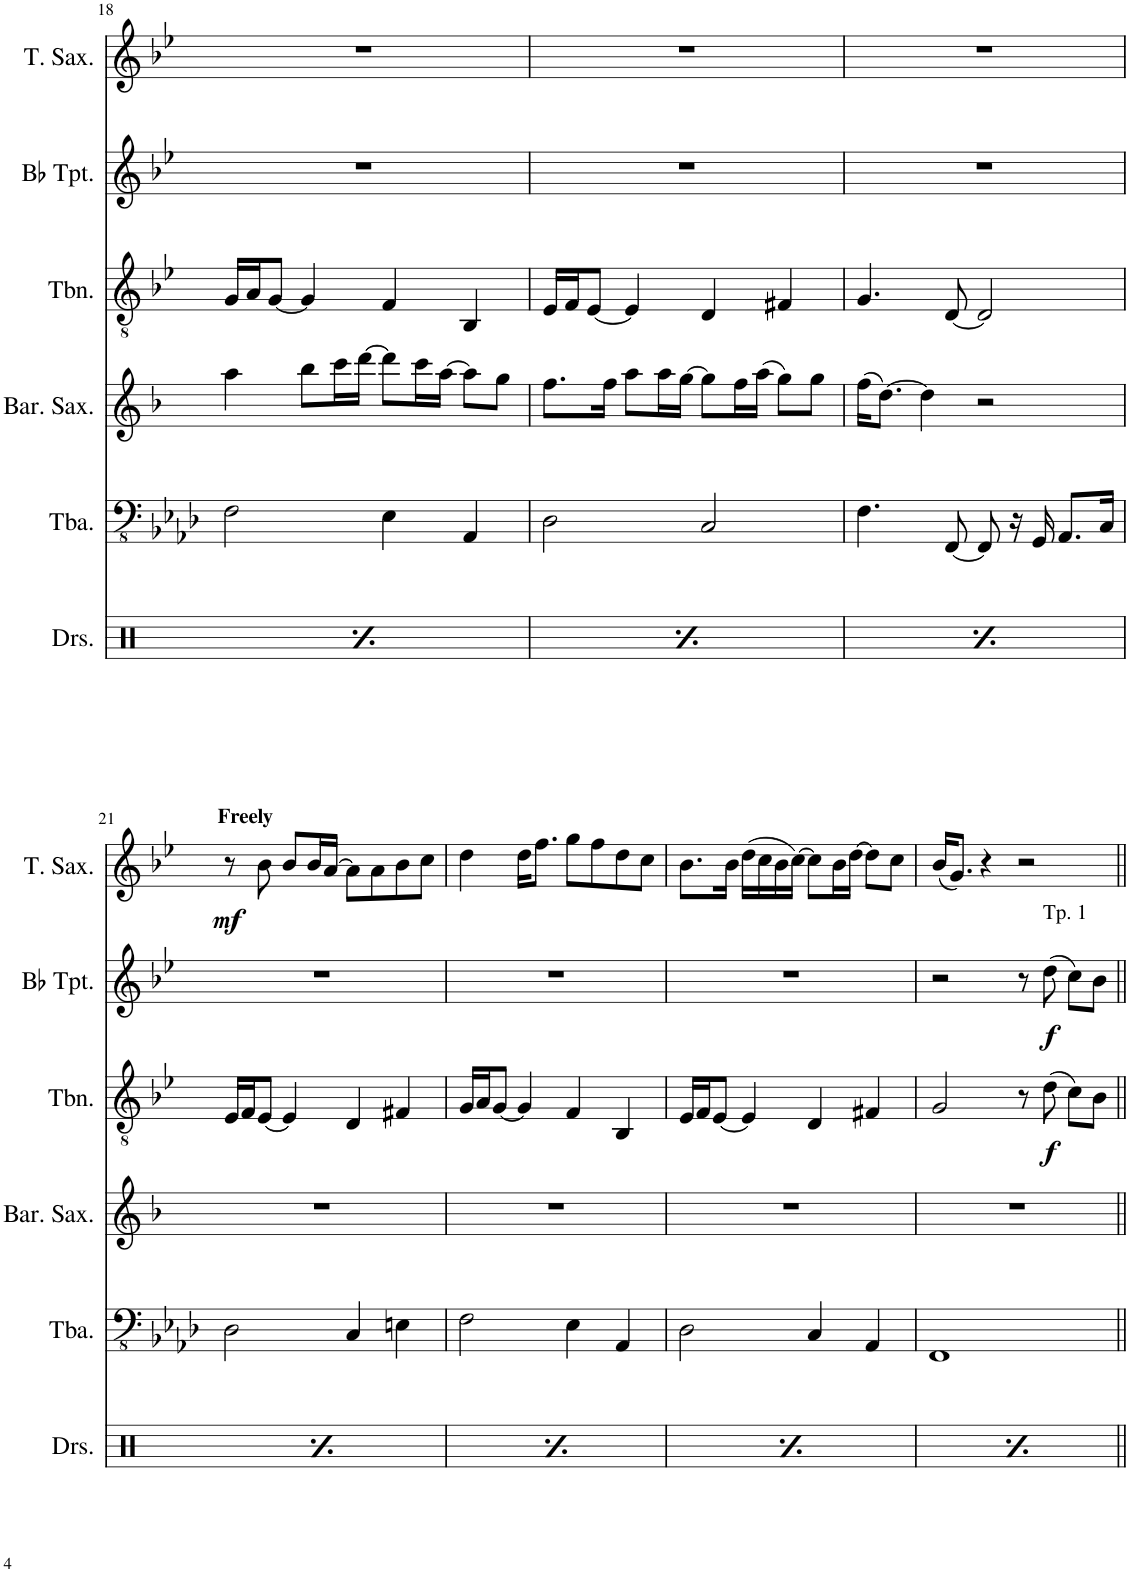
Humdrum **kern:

**kern	**dynam	**kern	**kern	**kern	**dynam	**kern	**dynam	**kern	**dynam
*part6	*part6	*part5	*part4	*part3	*part3	*part2	*part2	*part1	*part1
*staff6	*staff6	*staff5	*staff4	*staff3	*staff3	*staff2	*staff2	*staff1	*staff1
*I"Drumset	*	*I"Tuba	*I"Baritone Saxophone	*I"Trombone	*	*I"Bb Trumpet	*	*I"Tenor Saxophone	*
*I'Drs.	*	*I'Tba.	*I'Bar. Sax.	*I'Tbn.	*	*I'Bb Tpt.	*	*I'T. Sax.	*
!!LO:PB:g=z
*clefX	*	*clefFv4	*clefG2	*clefGv2	*	*clefG2	*	*clefG2	*
*	*	*	*Trd12c21	*Trd1c2	*	*Trd1c2	*	*Trd8c14	*
*k[]	*	*k[b-e-a-d-]	*k[b-]	*k[b-e-]	*	*k[b-e-]	*	*k[b-e-]	*
*M4/4	*	*M4/4	*M4/4	*M4/4	*	*M4/4	*	*M4/4	*
=18	=18	=18	=18	=18	=18	=18	=18	=18	=18
*^	*	*	*	*	*	*	*	*	*
!	!	!LO:DY:b	!	!	!	!	!	!	!	!
!	!	!LO:DY:n=1:b	!	!	!	!	!	!	!	!
4Rgg/	4Rf\	mp mp	2FF\	4aa\	16G/LL	.	1r	.	1r	.
.	.	.	.	.	16A/J	.	.	.	.	.
.	.	.	.	.	[8G/J	.	.	.	.	.
4Rgg/	8r	.	.	8bb-\L	4G/]	.	.	.	.	.
.	16r	.	.	16ccc\L	.	.	.	.	.	.
.	16Rf\	.	.	[16ddd\JJ	.	.	.	.	.	.
4Rgg/	4Rf\	.	4EE-\	8ddd\L]	4F/	.	.	.	.	.
.	.	.	.	16ccc\L	.	.	.	.	.	.
.	.	.	.	[16aa\JJ	.	.	.	.	.	.
4Rgg/	4r	.	4AAA-/	8aa\L]	4BB-/	.	.	.	.	.
.	.	.	.	8gg\J	.	.	.	.	.	.
=19	=19	=19	=19	=19	=19	=19	=19	=19	=19	=19
!	!	!LO:DY:b	!	!	!	!	!	!	!	!
!	!	!LO:DY:n=1:b	!	!	!	!	!	!	!	!
4Rgg/	4Rf\	mp mp	2DD-\	8.ff\L	16E-/LL	.	1r	.	1r	.
.	.	.	.	.	16F/J	.	.	.	.	.
.	.	.	.	.	[8E-/J	.	.	.	.	.
.	.	.	.	16ff\Jk	.	.	.	.	.	.
4Rgg/	8r	.	.	8aa\L	4E-/]	.	.	.	.	.
.	16r	.	.	16aa\L	.	.	.	.	.	.
.	16Rf\	.	.	[16gg\JJ	.	.	.	.	.	.
4Rgg/	4Rf\	.	2CC/	8gg\L]	4D/	.	.	.	.	.
.	.	.	.	16ff\L	.	.	.	.	.	.
.	.	.	.	(16aa\JJ	.	.	.	.	.	.
4Rgg/	4r	.	.	8gg\L)	4F#X/	.	.	.	.	.
.	.	.	.	8gg\J	.	.	.	.	.	.
=20	=20	=20	=20	=20	=20	=20	=20	=20	=20	=20
!	!	!LO:DY:b	!	!	!	!	!	!	!	!
!	!	!LO:DY:n=1:b	!	!	!	!	!	!	!	!
4Rgg/	4Rf\	mp mp	4.FF\	(16ff\KL	4.G/	.	1r	.	1r	.
.	.	.	.	[8.dd\J)	.	.	.	.	.	.
4Rgg/	8r	.	.	4dd\]	.	.	.	.	.	.
.	16r	.	[8FFF/	.	[8D/	.	.	.	.	.
.	16Rf\	.	.	.	.	.	.	.	.	.
4Rgg/	4Rf\	.	8FFF/]	2r	2D/]	.	.	.	.	.
.	.	.	16r	.	.	.	.	.	.	.
.	.	.	16GGG/	.	.	.	.	.	.	.
4Rgg/	4r	.	8.AAA-/L	.	.	.	.	.	.	.
.	.	.	16CC/Jk	.	.	.	.	.	.	.
!!LO:LB:g=z
=21	=21	=21	=21	=21	=21	=21	=21	=21	=21	=21
!	!	!	!	!	!	!	!	!	!LO:TX:a:B:t=Freely	!
!	!	!LO:DY:b	!	!	!	!	!	!	!	!
!	!	!LO:DY:n=1:b	!	!	!	!	!	!	!	!LO:DY:b
4Rgg/	4Rf\	mp mp	2DD-\	1r	16E-/LL	.	1r	.	8r	mf
.	.	.	.	.	16F/J	.	.	.	.	.
.	.	.	.	.	[8E-/J	.	.	.	8b-\	.
4Rgg/	8r	.	.	.	4E-/]	.	.	.	8b-/L	.
.	16r	.	.	.	.	.	.	.	16b-/L	.
.	16Rf\	.	.	.	.	.	.	.	[16a/JJ	.
4Rgg/	4Rf\	.	4CC/	.	4D/	.	.	.	8a\L]	.
.	.	.	.	.	.	.	.	.	8a\	.
4Rgg/	4r	.	4EEn\	.	4F#X/	.	.	.	8b-\	.
.	.	.	.	.	.	.	.	.	8cc\J	.
=22	=22	=22	=22	=22	=22	=22	=22	=22	=22	=22
!	!	!LO:DY:b	!	!	!	!	!	!	!	!
!	!	!LO:DY:n=1:b	!	!	!	!	!	!	!	!
4Rgg/	4Rf\	mp mp	2FF\	1r	16G/LL	.	1r	.	4dd\	.
.	.	.	.	.	16A/J	.	.	.	.	.
.	.	.	.	.	[8G/J	.	.	.	.	.
4Rgg/	8r	.	.	.	4G/]	.	.	.	16dd\KL	.
.	.	.	.	.	.	.	.	.	8.ff\J	.
.	16r	.	.	.	.	.	.	.	.	.
.	16Rf\	.	.	.	.	.	.	.	.	.
4Rgg/	4Rf\	.	4EE-\	.	4F/	.	.	.	8gg\L	.
.	.	.	.	.	.	.	.	.	8ff\	.
4Rgg/	4r	.	4AAA-/	.	4BB-/	.	.	.	8dd\	.
.	.	.	.	.	.	.	.	.	8cc\J	.
=23	=23	=23	=23	=23	=23	=23	=23	=23	=23	=23
!	!	!LO:DY:b	!	!	!	!	!	!	!	!
!	!	!LO:DY:n=1:b	!	!	!	!	!	!	!	!
4Rgg/	4Rf\	mp mp	2DD-\	1r	16E-/LL	.	1r	.	8.b-\L	.
.	.	.	.	.	16F/J	.	.	.	.	.
.	.	.	.	.	[8E-/J	.	.	.	.	.
.	.	.	.	.	.	.	.	.	16b-\Jk	.
4Rgg/	8r	.	.	.	4E-/]	.	.	.	(16dd\LL	.
.	.	.	.	.	.	.	.	.	16cc\	.
.	16r	.	.	.	.	.	.	.	16b-\	.
.	16Rf\	.	.	.	.	.	.	.	[16cc\JJ)	.
4Rgg/	4Rf\	.	4CC/	.	4D/	.	.	.	8cc\L]	.
.	.	.	.	.	.	.	.	.	16b-\L	.
.	.	.	.	.	.	.	.	.	[16dd\JJ	.
4Rgg/	4r	.	4AAA-/	.	4F#X/	.	.	.	8dd\L]	.
.	.	.	.	.	.	.	.	.	8cc\J	.
=24	=24	=24	=24	=24	=24	=24	=24	=24	=24	=24
!	!	!LO:DY:b	!	!	!	!	!	!	!	!
!	!	!LO:DY:n=1:b	!	!	!	!	!	!	!	!
4Rgg/	4Rf\	mp mp	1FFF	1r	2G/	.	2r	.	(16b-/KL	.
.	.	.	.	.	.	.	.	.	8.g/J)	.
4Rgg/	8r	.	.	.	.	.	.	.	4r	.
.	16r	.	.	.	.	.	.	.	.	.
.	16Rf\	.	.	.	.	.	.	.	.	.
4Rgg/	4Rf\	.	.	.	8r	.	8r	.	2r	.
!	!	!	!	!	!	!	!LO:TX:a:t=Tp. 1	!	!	!
!	!	!	!	!	!	!LO:DY:b	!	!LO:DY:b	!	!
.	.	.	.	.	(8d\	f	(8dd\	f	.	.
4Rgg/	4r	.	.	.	8c\L)	.	8cc\L)	.	.	.
.	.	.	.	.	8B-\J	.	8b-\J	.	.	.
*v	*v	*	*	*	*	*	*	*	*	*
=||	=||	=||	=||	=||	=||	=||	=||	=||	=||
*-	*-	*-	*-	*-	*-	*-	*-	*-	*-
